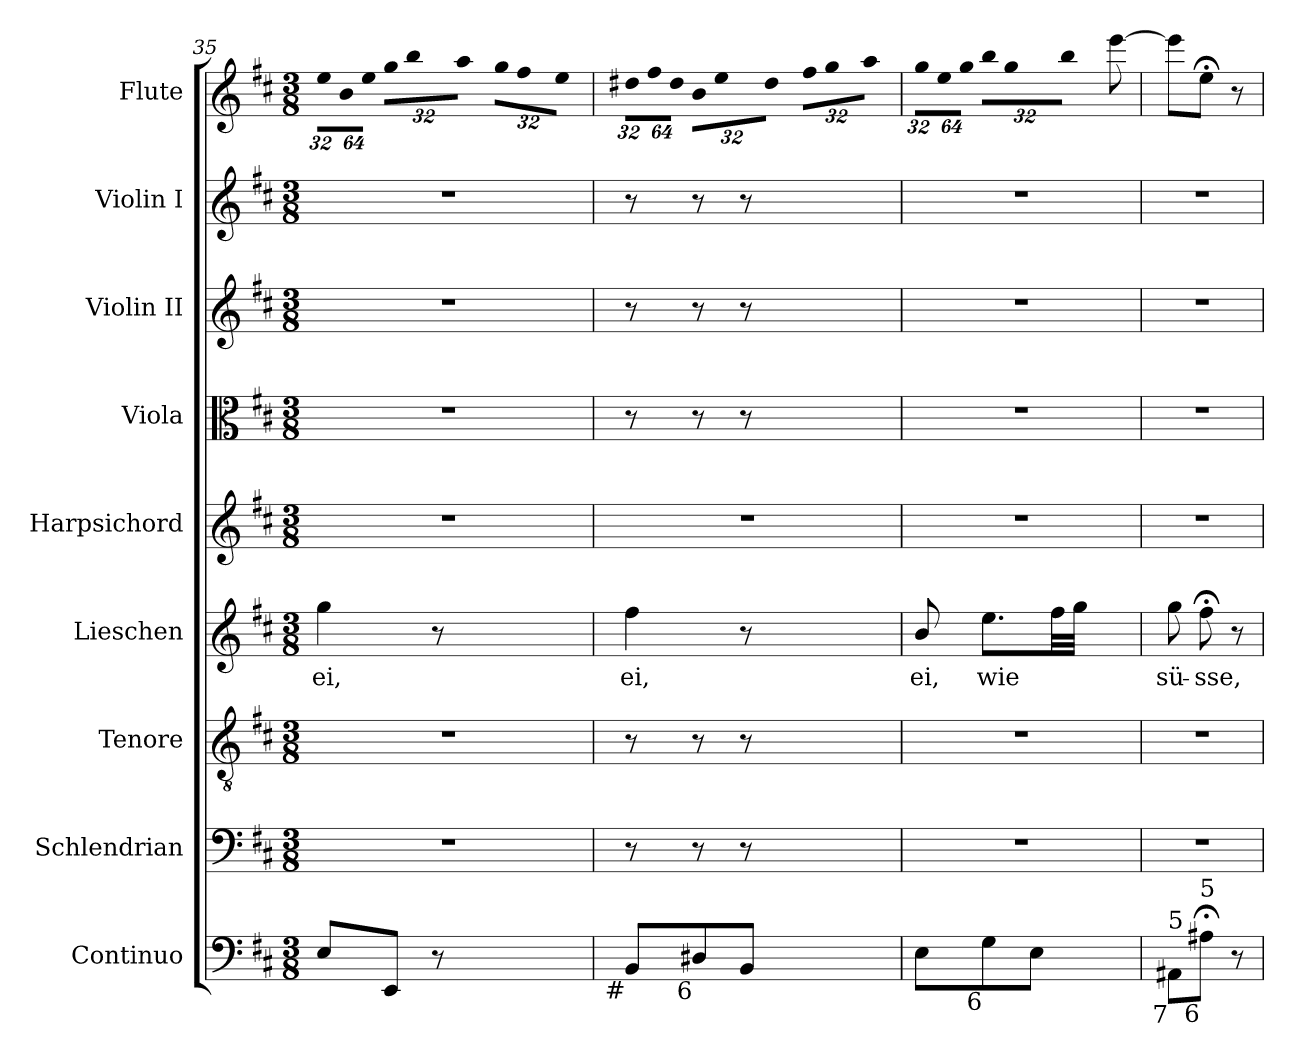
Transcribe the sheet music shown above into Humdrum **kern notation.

**kern	**kern	**kern	**kern	**text	**kern	**kern	**kern	**kern	**kern
*part9	*part8	*part7	*part6	*part6	*part5	*part4	*part3	*part2	*part1
*staff9	*staff8	*staff7	*staff6	*staff6	*staff5	*staff4	*staff3	*staff2	*staff1
*I"Continuo	*I"Schlendrian	*I"Tenore	*I"Lieschen	*	*I"Harpsichord	*I"Viola	*I"Violin II	*I"Violin I	*I"Flute
*I'Continuo	*I'Schlendrian	*I'Tenore	*I'Lieschen	*	*	*I'Viola	*	*	*
*clefF4	*clefF4	*clefGv2	*clefG2	*	*clefG2	*clefC3	*clefG2	*clefG2	*clefG2
*	*	*ITrd7c12	*	*	*	*	*	*	*
*k[f#c#]	*k[f#c#]	*k[f#c#]	*k[f#c#]	*	*k[f#c#]	*k[f#c#]	*k[f#c#]	*k[f#c#]	*k[f#c#]
*D:	*D:	*D:	*D:	*	*D:	*D:	*D:	*D:	*D:
*M3/8	*M3/8	*M3/8	*M3/8	*	*M3/8	*M3/8	*M3/8	*M3/8	*M3/8
=35	=35	=35	=35	=35	=35	=35	=35	=35	=35
!	!LO:N:vis=1	!LO:N:vis=1	!	!	!	!	!	!	!
!	!	!	!	!LO:LY:b:color=#000000	!LO:N:vis=1	!LO:N:vis=1	!LO:N:vis=1	!LO:N:vis=1	!
*	*	*	*	*	*	*	*	*	*Xbrackettup
!	!	!	!	!	!	!	!	!	!LO:N:vis=16
8Ei/L	4.r	4.r	4ggi\	ei,	4.r	4.r	4.r	4.r	512%21eei\LL
!	!	!	!	!	!	!	!	!	!LO:N:vis=16
.	.	.	.	.	.	.	.	.	1024%43bi\
!	!	!	!	!	!	!	!	!	!LO:N:vis=16
.	.	.	.	.	.	.	.	.	1024%43eei\JJ
!	!	!	!	!	!	!	!	!	!LO:N:vis=16
8EEi/J	.	.	.	.	.	.	.	.	512%21ggi\LL
!	!	!	!	!	!	!	!	!	!LO:N:vis=16
.	.	.	.	.	.	.	.	.	1024%43bbi\
!	!	!	!	!	!	!	!	!	!LO:N:vis=16
.	.	.	.	.	.	.	.	.	1024%43aai\JJ
!	!	!	!	!	!	!	!	!	!LO:N:vis=16
8r	.	.	8r	.	.	.	.	.	512%21ggi\LL
!	!	!	!	!	!	!	!	!	!LO:N:vis=16
.	.	.	.	.	.	.	.	.	1024%43ff#i\
!	!	!	!	!	!	!	!	!	!LO:N:vis=16
.	.	.	.	.	.	.	.	.	1024%43eei\JJ
=36	=36	=36	=36	=36	=36	=36	=36	=36	=36
!LO:TX:b:rj:t=#	!	!	!	!	!	!	!	!	!
!	!	!	!	!LO:LY:b:color=#000000	!LO:N:vis=1	!	!	!	!LO:N:vis=16
8BBi/L	8r	8r	4ff#i\	ei,	4.r	8r	8r	8r	512%21dd#Xi\LL
!	!	!	!	!	!	!	!	!	!LO:N:vis=16
.	.	.	.	.	.	.	.	.	1024%43ff#i\
!	!	!	!	!	!	!	!	!	!LO:N:vis=16
.	.	.	.	.	.	.	.	.	1024%43dd#i\JJ
!LO:TX:b:rj:t=6	!	!	!	!	!	!	!	!	!
!	!	!	!	!	!	!	!	!	!LO:N:vis=16
8D#Xi/	8r	8r	.	.	.	8r	8r	8r	512%21bi\LL
!	!	!	!	!	!	!	!	!	!LO:N:vis=16
.	.	.	.	.	.	.	.	.	1024%43eei\
!	!	!	!	!	!	!	!	!	!LO:N:vis=16
.	.	.	.	.	.	.	.	.	1024%43dd#i\JJ
!	!	!	!	!	!	!	!	!	!LO:N:vis=16
8BBi/J	8r	8r	8r	.	.	8r	8r	8r	512%21ff#i\LL
!	!	!	!	!	!	!	!	!	!LO:N:vis=16
.	.	.	.	.	.	.	.	.	1024%43ggi\
!	!	!	!	!	!	!	!	!	!LO:N:vis=16
.	.	.	.	.	.	.	.	.	1024%43aai\JJ
=37	=37	=37	=37	=37	=37	=37	=37	=37	=37
!	!LO:N:vis=1	!LO:N:vis=1	!	!	!	!	!	!	!
!	!	!	!	!LO:LY:b:color=#000000	!LO:N:vis=1	!LO:N:vis=1	!LO:N:vis=1	!LO:N:vis=1	!LO:N:vis=16
8Ei\L	4.r	4.r	8bi/	ei,	4.r	4.r	4.r	4.r	512%21ggi\LL
!	!	!	!	!	!	!	!	!	!LO:N:vis=16
.	.	.	.	.	.	.	.	.	1024%43eei\
!	!	!	!	!	!	!	!	!	!LO:N:vis=16
.	.	.	.	.	.	.	.	.	1024%43ggi\JJ
!LO:TX:b:rj:t=6	!	!	!	!	!	!	!	!	!
!	!	!	!	!LO:LY:b:color=#000000	!	!	!	!	!LO:N:vis=16
8Gi\	.	.	8.eei\L	wie	.	.	.	.	512%21bbi\LL
!	!	!	!	!	!	!	!	!	!LO:N:vis=16
.	.	.	.	.	.	.	.	.	1024%43ggi\
!	!	!	!	!	!	!	!	!	!LO:N:vis=16
.	.	.	.	.	.	.	.	.	1024%43bbi\JJ
8Ei\J	.	.	.	.	.	.	.	.	[8eeei\
.	.	.	32ff#i\LL	.	.	.	.	.	.
.	.	.	32ggi\JJJ	.	.	.	.	.	.
!!LO:LB:g=z
=38	=38	=38	=38	=38	=38	=38	=38	=38	=38
!	!LO:N:vis=1	!LO:N:vis=1	!	!	!	!	!	!	!
!LO:TX:b:rj:t=7	!	!	!	!	!	!	!	!	!
!LO:TX:t=5	!	!	!	!	!	!	!	!	!
!	!	!	!	!LO:LY:b:color=#000000	!LO:N:vis=1	!LO:N:vis=1	!LO:N:vis=1	!LO:N:vis=1	!
8AA#Xi\L	4.r	4.r	8ggi\	sü-	4.r	4.r	4.r	4.r	8eeei\L]
!LO:TX:b:rj:t=6	!	!	!	!	!	!	!	!	!
!LO:TX:t=5	!	!	!	!	!	!	!	!	!
!	!	!	!	!LO:LY:b:color=#000000	!	!	!	!	!
8A#X;i\J	.	.	8ff#;i\	-sse,	.	.	.	.	8ee;i\J
8r	.	.	8r	.	.	.	.	.	8r
=	=	=	=	=	=	=	=	=	=
*-	*-	*-	*-	*-	*-	*-	*-	*-	*-
